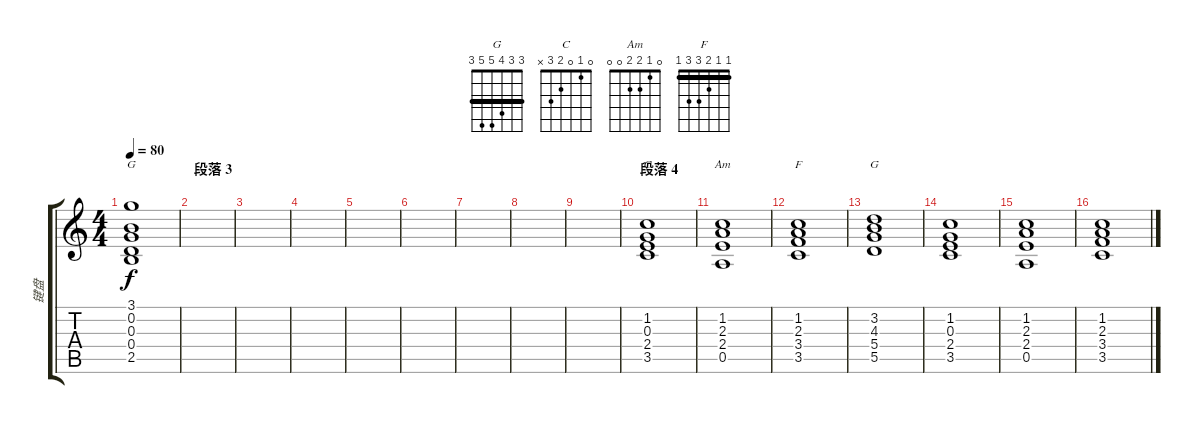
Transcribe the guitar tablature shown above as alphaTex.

\track ("键盘" "键盘") {instrument acousticguitarnylon}
\staff {score tabs}
\tuning (E4 B3 G3 D3 A2 E2) {hide}
\chord ("G" 3 0 0 0 2 3)
\chord ("C" 0 1 0 2 3 x)
\chord ("Am" 0 1 2 2 0 0)
\chord ("F" 1 1 2 3 3 1) {barre 1}
\chord ("G" 3 3 4 5 5 3) {barre 3}
\ts (4 4)
\tempo 80
\clef g2
\ks c
(3.1 0.2 0.3 0.4 2.5).1{ch "G" dy f} |
\section ("" "段落 3")
|
|
|
|
|
|
|
|
\section ("" "段落 4")
(1.2 0.3 2.4 3.5).1{ch "C" instrument synthstrings2} |
(1.2 2.3 2.4 0.5).1{ch "Am"} |
(1.2 2.3 3.4 3.5).1{ch "F"} |
(3.2 4.3 5.4 5.5).1{ch "G"} |
(1.2 0.3 2.4 3.5).1{instrument synthstrings2} |
(1.2 2.3 2.4 0.5).1 |
(1.2 2.3 3.4 3.5).1
